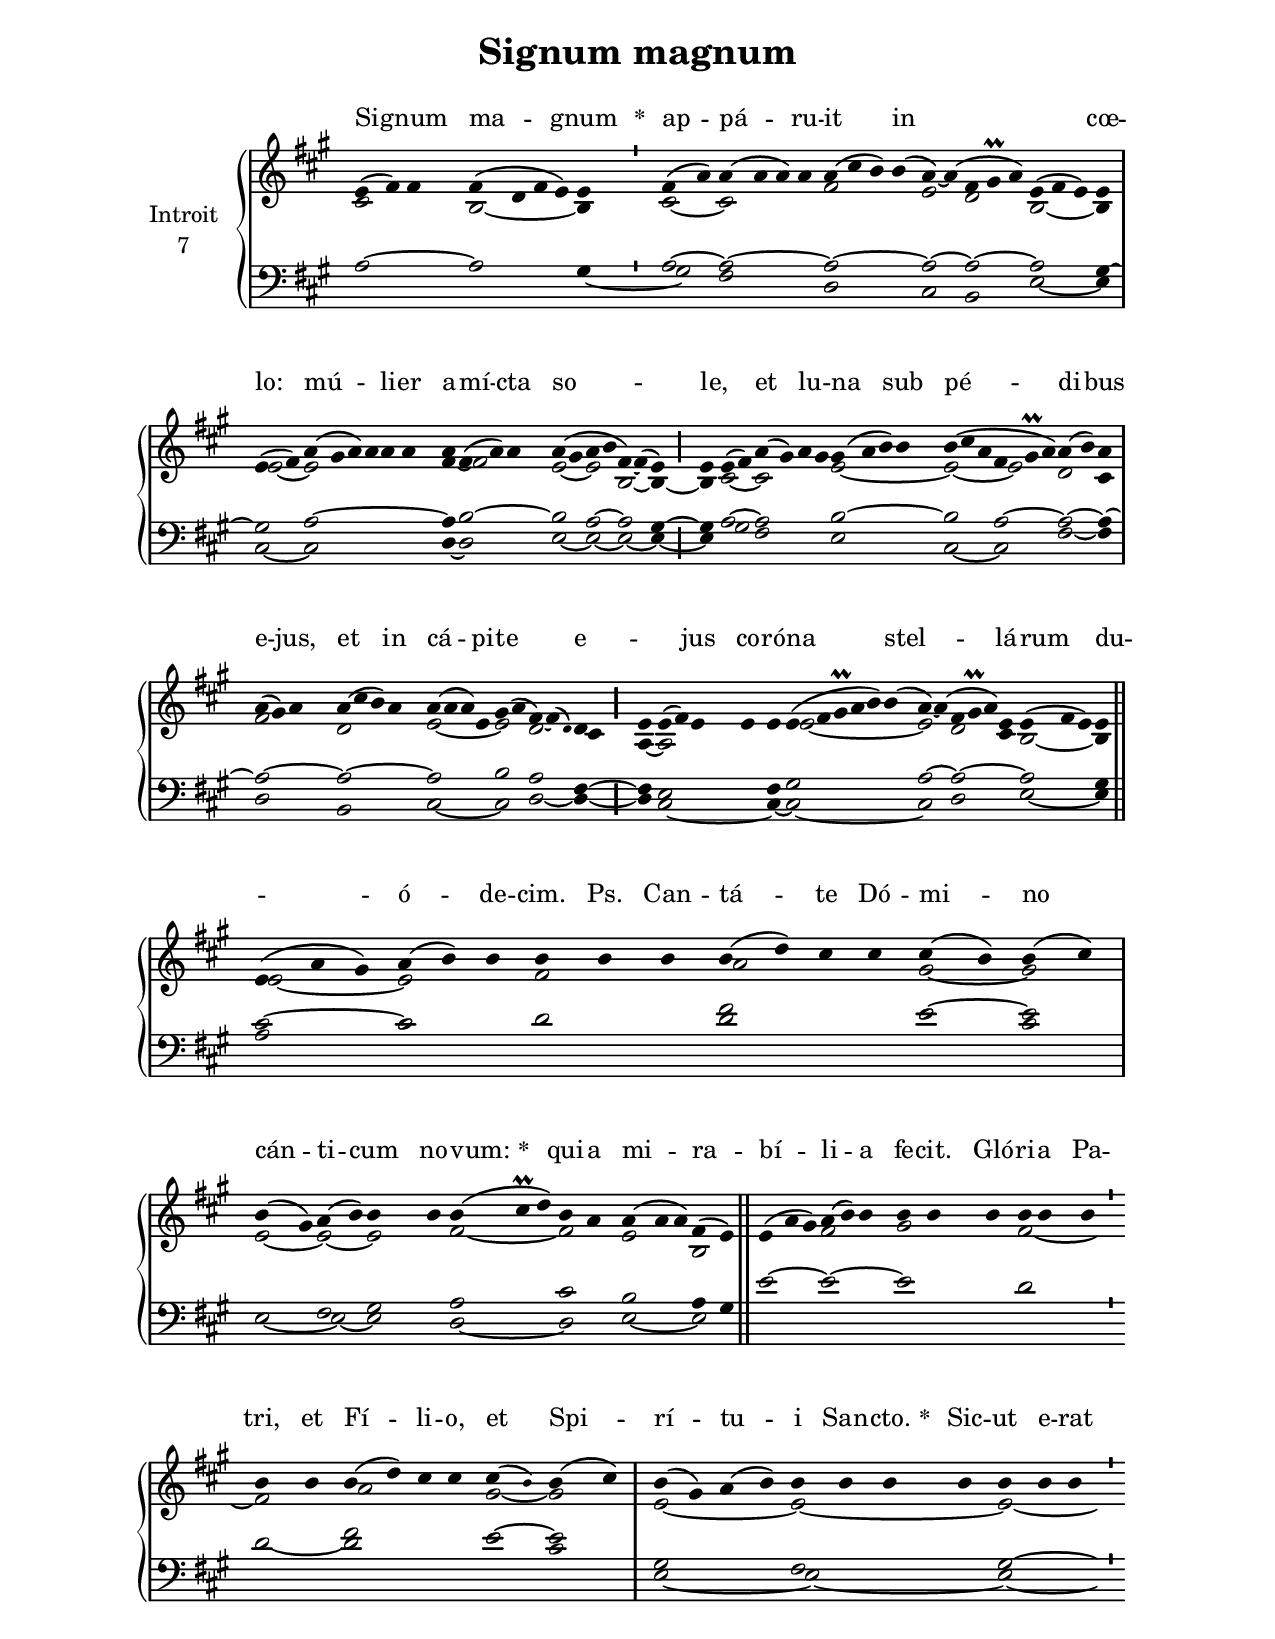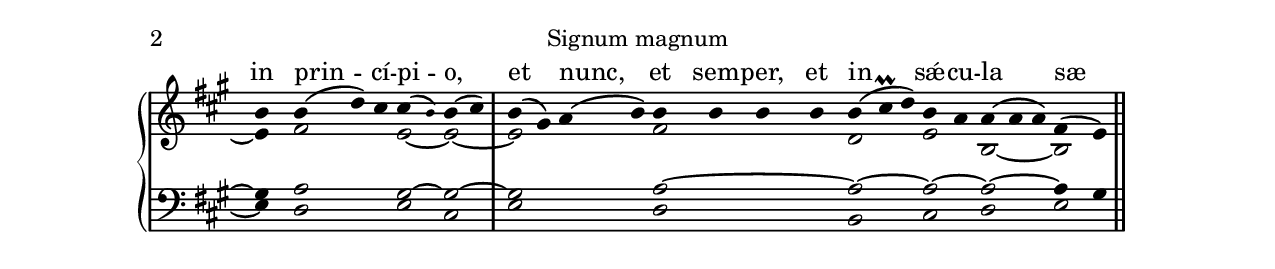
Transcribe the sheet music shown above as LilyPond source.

\version "2.18"
\include "gregorian.ly"
\include "noh2.ily"


%Page reference: page iii.319
%(volume.page)

global = {
 \key e \mixolydian
 \cadenzaOn 
}

\header {
  title = \markup \center-column {"Signum magnum" \vspace #1 }
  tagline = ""
  composer = ""
}

\paper {
 #(include-special-characters)
  oddHeaderMarkup = \markup \fill-line {
    \line {}
    \center-column {
      \on-the-fly #first-page     " "
      \on-the-fly #not-first-page "Signum magnum"
    }
    \line { \on-the-fly #print-page-number-check-first \fromproperty #'page:page-number-string }
  }
  evenHeaderMarkup = \markup \fill-line {
    \line { \on-the-fly #print-page-number-check-first \fromproperty #'page:page-number-string }
    \center-column { "Signum magnum" }
    \line {}
  }
}

chantText = \lyricmode {
Si -- gnum ma -- gnum 
\set stanza = " * " ap -- pá -- ru -- it in _ cœ -- lo: 
mú -- _ li -- er a -- mí -- cta so -- le, _ 
et lu -- _ na sub pé -- di -- bus e -- jus, 
et in cá -- pi -- te e -- _ _ jus 
co -- ró -- na stel -- lá -- rum du -- _ ó -- de -- cim. Ps. 
Can -- tá -- te Dó -- mi -- no cán -- ti -- cum no -- vum: 
\set stanza = " * " 
qui -- a mi -- ra -- bí -- li -- a fe -- cit. 
Gló -- ri -- a Pa -- tri, et Fí -- li -- o, et Spi -- rí -- tu -- i San -- cto. 
\set stanza = " * " 
Sic -- ut e -- rat in prin -- cí -- pi -- o, et nunc, et sem -- per, 
et in sǽ -- cu -- la sæ -- cu -- ló -- rum. A -- men. }

chantMusic = {
\tieDown   e'4 ( fis'4) fis'4 fis'4 ( d'4 fis'4 e'4) e'4 \divisioMinima
 fis'4 ( a'4) a'4 ( a'4 a'4) a'4 a'4 ( cis''4 b'4) b'4 ( a'4) ~ a'4 ( fis'4 gis'\prall a'4) e'4 ( fis'4 e'4) e'4 \divisioMaxima
 e'4 ( fis'4) a'4 ( gis'4 a'4) a'4 a'4 a'4 a'4 fis'4 ( a'4) a'4 a'4 ( gis'4 a'4 b'4 fis'4) ~ fis'4 ( e'4) \divisioMaior
 e'4 e'4 ( fis'4) a'4 ( gis'4) a'4 gis'4 gis'4 ( a'4 b'4) b'4 b'4 ( cis''4 a'4 fis'4 gis'\prall a'4) a'4 ( b'4) a'4 \divisioMaxima
 a'4 ( gis'4) a'4 a'4 ( cis''4 b'4) a'4 a'4 ( a'4 a'4) e'4 gis'4 ( a'4 fis'4) ~ fis'4 ( \once \tweak #'font-size #-4 d' ) d'4 \divisioMaior
 e'4 e'4 ( fis'4) e'4 e'4 e'4 e'4 ( fis'4 gis'\prall a'4 b'4) b'4 ( a'4) ~ a'4 ( fis'4 gis'\prall a'4) e'4 e'4 ( fis'4 e'4) e'4 \finalis
 e'4 ( a'4 gis'4) a'4 ( b'4) b'4 b'4 b'4 b'4 b'4 ( d''4) cis''4 cis''4 cis''4 ( b'4) b'4 ( cis''4) \divisioMaxima
 b'4 ( gis'4) a'4 ( b'4) b'4 b'4 b'4 ( cis''\prall d''4) b'4 a'4 a'4 ( a'4 a'4) fis'4 ( e'4) \finalis
  e'4 ( a'4 gis'4) a'4 ( b'4) b'4 b'4 b'4 b'4 b'4 b'4 b'4 \divisioMinima
 b'4 b'4 b'4 ( d''4) cis''4 cis''4 cis''4 ( \once \tweak #'font-size #-4 b' ) b'4 ( cis''4) \divisioMaxima
 b'4 ( gis'4) a'4 ( b'4) b'4 b'4 b'4 b'4 b'4 b'4 b'4 \divisioMinima
 b'4 b'4 ( d''4) cis''4 cis''4 ( \once \tweak #'font-size #-4 b' ) b'4 ( cis''4) \divisioMaxima
 b'4 ( gis'4) a'4 ( b'4) b'4 b'4 b'4 b'4 b'4 ( cis''\prall d''4) b'4 a'4 a'4 ( a'4 a'4) fis'4 ( e'4) \finalis

}

altoMusic = {
cis'2*3/2 b2*4/2 ~ b4 \divisioMinima
cis'2 ~ cis'2*4/2 fis'2*4/2 e'2 d'2*3/2 b2*3/2 ~ b4 \divisioMaxima
e'2 ~ e'2*6/2 fis'4 ~ fis'2*3/2 e'2 ~ e'2 b2 ~ b4 ~ \divisioMaior
b4 cis'2 ~ cis'2*4/2 e'2*4/2 ~ e'2*3/2 ~ e'2*3/2 d'2 cis'4 \divisioMaxima
fis'2*3/2 d'2*4/2 e'2*4/2 ~ e'2 d'2*3/2 cis'4 \divisioMaior
a4 ~ a2*5/2 e'2*6/2 ~ e'2 d'2*3/2 cis'4 b2*3/2 ~ b4 \finalis
e'2*3/2 ~ e'2*3/2 fis'2*3/2 a'2*4/2 gis'2 ~ gis'2 \divisioMaxima
e'2 ~ e'2 ~ e'2 fis'2*3/2 ~ fis'2 e'2*3/2 b2 r2*3/2 fis'2*3/2 gis'2*3/2 fis'2*3/2 ~ \divisioMinima
fis'2 a'2*4/2 gis'2 ~ gis'2 \divisioMaxima
e'2*4/2 ~ e'2*4/2 ~ e'2*3/2 ~ \divisioMinima
e'4 fis'2*3/2 e'2 ~ e'2 ~ \divisioMaxima
e'2*4/2 fis'2*4/2 d'2*3/2 e'2 b2*3/2 ~ b2 \finalis
}

tenorMusic = {
a2*3/2 ~ a2*4/2 r4 \divisioMinima
a2 ~ a2*4/2 ~ a2*4/2 ~ a2 ~ a2*3/2 ~ a2*3/2 gis4 ~ \divisioMaxima
gis2 a2*6/2 ~ a4 b2*3/2 ~ b2 a2 ~ a2 gis4 ~ \divisioMaior
gis4 a2 ~ a2*4/2 b2*4/2 ~ b2*3/2 a2*3/2 ~ a2 ~ a4 ~ \divisioMaxima
a2*3/2 ~ a2*4/2 ~ a2*4/2 b2 a2*3/2 fis4 ~ \divisioMaior
fis4 e2*4/2 fis4 gis2*6/2 a2 ~ a2*4/2 ~ a2*3/2 gis4 \finalis
cis'2*3/2 ~ cis'2*3/2 d'2*3/2 fis'2*4/2 e'2 ~ e'2 \divisioMaxima
r2 fis2 gis2 a2*3/2 cis'2 b2*3/2 a4 gis4 e'2*3/2 ~ e'2*3/2 ~ e'2*3/2 d'2*3/2 \divisioMinima
r2 fis'2*4/2 e'2 ~ e'2 \divisioMaxima
gis2*4/2 fis2*4/2 gis2*3/2 ~ \divisioMinima
gis4 a2*3/2 gis2 ~ gis2 ~ \divisioMaxima
gis2*4/2 a2*4/2 ~ a2*3/2 ~ a2 ~ a2*3/2 ~ a4 gis4 \finalis
}

bassMusic = {
r2*7/2 gis4 ~ \divisioMinima
gis2 fis2*4/2 d2*4/2 cis2 b,2*3/2 e2*3/2 ~ e4 \divisioMaxima
cis2 ~ cis2*6/2 d4 ~ d2*3/2 e2 ~ e2 ~ e2 ~ e4 ~ \divisioMaior
e4 gis2 fis2*4/2 e2*4/2 cis2*3/2 ~ cis2*3/2 fis2 ~ fis4 \divisioMaxima
d2*3/2 b,2*4/2 cis2*4/2 ~ cis2 d2*3/2 ~ d4 ~ \divisioMaior
d4 cis2*4/2 ~ cis4 ~ cis2*6/2 ~ cis2 d2*4/2 e2*3/2 ~ e4 \finalis
a2*3/2 cis'2*6/2 d'2*4/2 e'2 cis'2 \divisioMaxima
e2 ~ e2 ~ e2 d2*3/2 ~ d2 e2*3/2 ~ e2 r2*12/2 \divisioMinima
d'2 ~ d'2*4/2 e'2 cis'2 \divisioMaxima
e2*4/2 ~ e2*4/2 ~ e2*3/2 ~ \divisioMinima
e4 d2*3/2 e2 cis2 \divisioMaxima
e2*4/2 d2*4/2 b,2*3/2 cis2 d2*3/2 e2 \finalis
}

voiceLines = {
\voiceLineStyle


}

\score{
  <<
    \new GrandStaff <<
      \set GrandStaff.autoBeaming = ##f
      \set GrandStaff.instrumentName = \markup \center-column {
        "Introit"
        "7"
      }
      \new Staff = up <<
        \new Voice = "chant" {
          \voiceOne \global \chantMusic
        }
        \new Voice {
          \voiceTwo \global \altoMusic
        }
      >>

      \new Staff = down <<
        \clef bass
        \new Voice {
          \voiceOne \global \tenorMusic
        }
        \new Voice {
          \voiceTwo \global \bassMusic
        }
	\new Voice {
        \voiceThree \global \voiceLines
        }
      >>
    >>
    \new Lyrics \lyricsto chant {
      \chantText
    }
  >>
  \layout{
  }
  \midi{
    \tempo 4 = 125
  }
}
